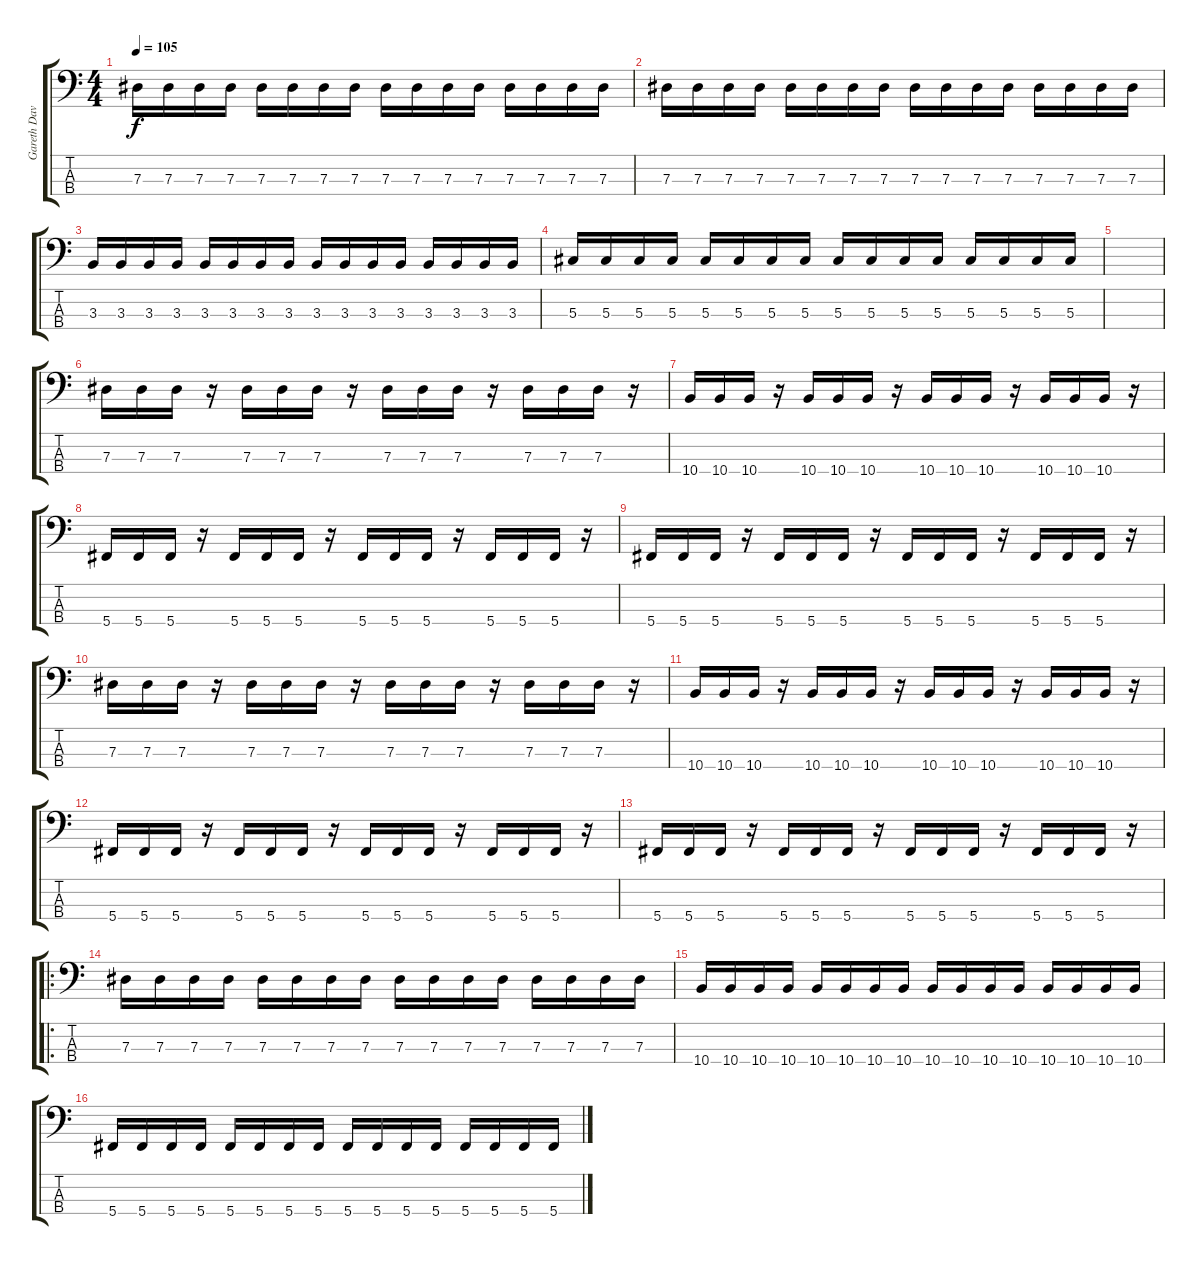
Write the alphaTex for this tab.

\track ("Gareth Davies" "Gareth Dav") {instrument electricbasspick}
\staff {score tabs}
\tuning (Gb2 Db2 Ab1 Db1) {hide}
\ts (4 4)
\tempo 105
\clef f4
\ks c
7.3.16{dy f} 7.3.16 7.3.16 7.3.16 7.3.16 7.3.16 7.3.16 7.3.16 7.3.16 7.3.16 7.3.16 7.3.16 7.3.16 7.3.16 7.3.16 7.3.16 |
7.3.16 7.3.16 7.3.16 7.3.16 7.3.16 7.3.16 7.3.16 7.3.16 7.3.16 7.3.16 7.3.16 7.3.16 7.3.16 7.3.16 7.3.16 7.3.16 |
3.3.16 3.3.16 3.3.16 3.3.16 3.3.16 3.3.16 3.3.16 3.3.16 3.3.16 3.3.16 3.3.16 3.3.16 3.3.16 3.3.16 3.3.16 3.3.16 |
5.3.16 5.3.16 5.3.16 5.3.16 5.3.16 5.3.16 5.3.16 5.3.16 5.3.16 5.3.16 5.3.16 5.3.16 5.3.16 5.3.16 5.3.16 5.3.16 |
|
7.3.16 7.3.16 7.3.16 r.16 7.3.16 7.3.16 7.3.16 r.16 7.3.16 7.3.16 7.3.16 r.16 7.3.16 7.3.16 7.3.16 r.16 |
10.4.16 10.4.16 10.4.16 r.16 10.4.16 10.4.16 10.4.16 r.16 10.4.16 10.4.16 10.4.16 r.16 10.4.16 10.4.16 10.4.16 r.16 |
5.4.16 5.4.16 5.4.16 r.16 5.4.16 5.4.16 5.4.16 r.16 5.4.16 5.4.16 5.4.16 r.16 5.4.16 5.4.16 5.4.16 r.16 |
5.4.16 5.4.16 5.4.16 r.16 5.4.16 5.4.16 5.4.16 r.16 5.4.16 5.4.16 5.4.16 r.16 5.4.16 5.4.16 5.4.16 r.16 |
7.3.16 7.3.16 7.3.16 r.16 7.3.16 7.3.16 7.3.16 r.16 7.3.16 7.3.16 7.3.16 r.16 7.3.16 7.3.16 7.3.16 r.16 |
10.4.16 10.4.16 10.4.16 r.16 10.4.16 10.4.16 10.4.16 r.16 10.4.16 10.4.16 10.4.16 r.16 10.4.16 10.4.16 10.4.16 r.16 |
5.4.16 5.4.16 5.4.16 r.16 5.4.16 5.4.16 5.4.16 r.16 5.4.16 5.4.16 5.4.16 r.16 5.4.16 5.4.16 5.4.16 r.16 |
5.4.16 5.4.16 5.4.16 r.16 5.4.16 5.4.16 5.4.16 r.16 5.4.16 5.4.16 5.4.16 r.16 5.4.16 5.4.16 5.4.16 r.16 |
\ro
7.3.16 7.3.16 7.3.16 7.3.16 7.3.16 7.3.16 7.3.16 7.3.16 7.3.16 7.3.16 7.3.16 7.3.16 7.3.16 7.3.16 7.3.16 7.3.16 |
10.4.16 10.4.16 10.4.16 10.4.16 10.4.16 10.4.16 10.4.16 10.4.16 10.4.16 10.4.16 10.4.16 10.4.16 10.4.16 10.4.16 10.4.16 10.4.16 |
5.4.16 5.4.16 5.4.16 5.4.16 5.4.16 5.4.16 5.4.16 5.4.16 5.4.16 5.4.16 5.4.16 5.4.16 5.4.16 5.4.16 5.4.16 5.4.16
